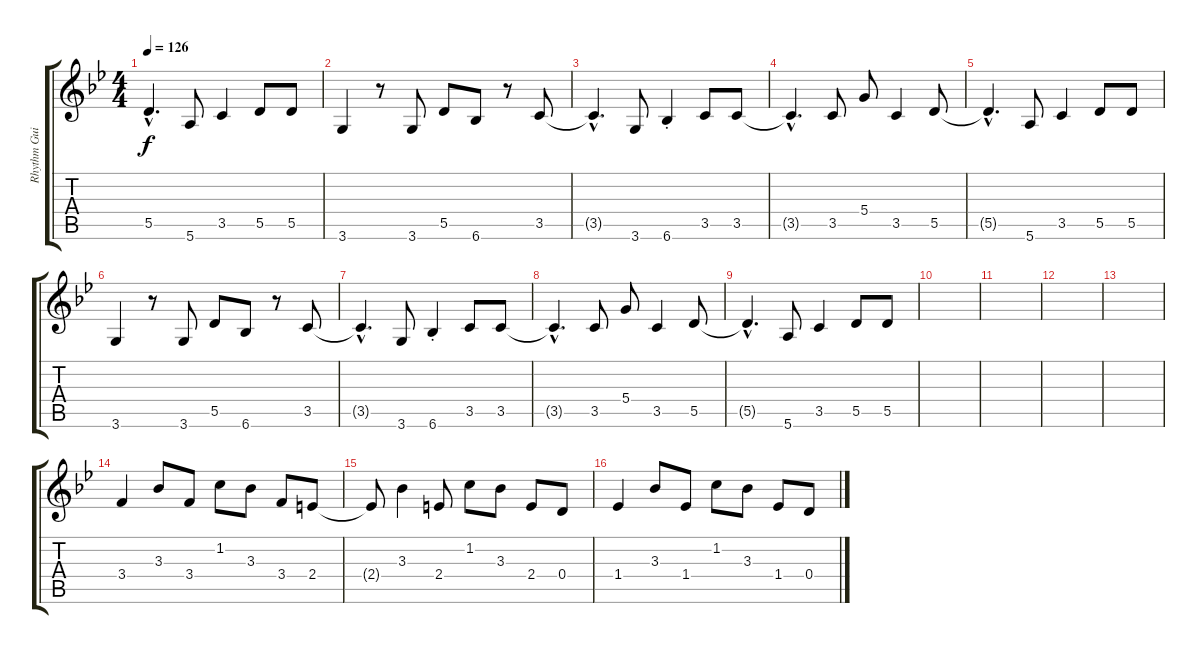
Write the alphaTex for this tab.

\track ("Rhythm Guitar" "Rhythm Gui") {instrument electricguitarmuted}
\staff {score tabs}
\tuning (E4 B3 G3 D3 A2 E2) {hide}
\ts (4 4)
\tempo 126
\clef g2
\ks bb
5.5{hac t}.4{d dy f} 5.6.8 3.5.4 5.5.8 5.5.8 |
3.6.4 r.8 3.6.8 5.5.8 6.6.8 r.8 3.5.8 |
3.5{hac t}.4{d} 3.6.8 6.6{st}.4 3.5.8 3.5.8 |
3.5{hac t}.4{d} 3.5.8 5.4.8 3.5.4 5.5.8 |
5.5{hac t}.4{d} 5.6.8 3.5.4 5.5.8 5.5.8 |
3.6.4 r.8 3.6.8 5.5.8 6.6.8 r.8 3.5.8 |
3.5{hac t}.4{d} 3.6.8 6.6{st}.4 3.5.8 3.5.8 |
3.5{hac t}.4{d} 3.5.8 5.4.8 3.5.4 5.5.8 |
5.5{hac t}.4{d} 5.6.8 3.5.4 5.5.8 5.5.8 |
|
|
|
|
3.4.4 3.3.8 3.4.8 1.2.8 3.3.8 3.4.8 2.4.8 |
2.4{t}.8 3.3.4 2.4.8 1.2.8 3.3.8 2.4.8 0.4.8 |
1.4.4 3.3.8 1.4.8 1.2.8 3.3.8 1.4.8 0.4.8
